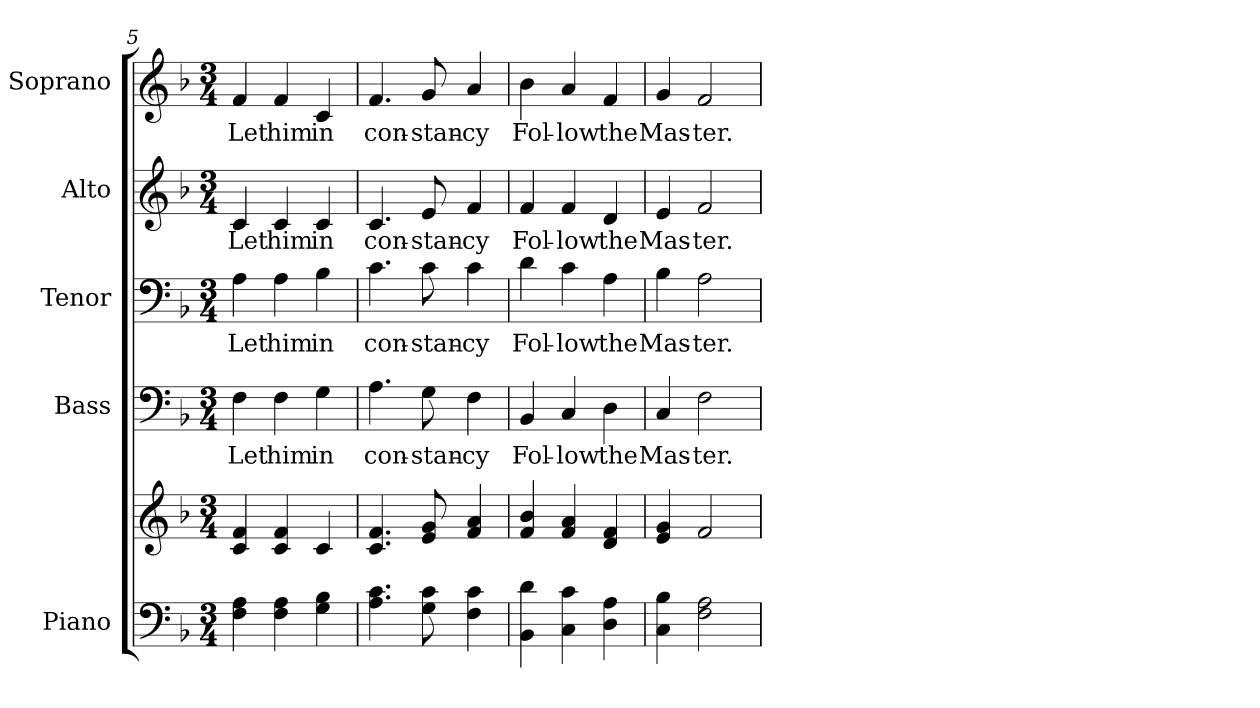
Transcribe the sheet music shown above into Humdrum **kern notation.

**kern	**kern	**kern	**text	**kern	**text	**kern	**text	**kern	**text
*part5	*part5	*part4	*part4	*part3	*part3	*part2	*part2	*part1	*part1
*staff6	*staff5	*staff4	*staff4	*staff3	*staff3	*staff2	*staff2	*staff1	*staff1
*I"Piano	*	*I"Bass	*	*I"Tenor	*	*I"Alto	*	*I"Soprano	*
*I'Pno.	*	*I'B.	*	*I'T.	*	*I'A.	*	*I'S.	*
*clefF4	*clefG2	*clefF4	*	*clefF4	*	*clefG2	*	*clefG2	*
*k[b-]	*k[b-]	*k[b-]	*	*k[b-]	*	*k[b-]	*	*k[b-]	*
*F:	*F:	*F:	*	*F:	*	*F:	*	*F:	*
*M3/4	*M3/4	*M3/4	*	*M3/4	*	*M3/4	*	*M3/4	*
=5	=5	=5	=5	=5	=5	=5	=5	=5	=5
!	!	!	!LO:LY:b:color=#000000	!	!	!	!	!	!
!	!	!	!	!	!LO:LY:b:color=#000000	!	!	!	!
!	!	!	!	!	!	!	!LO:LY:b:color=#000000	!	!
!	!	!	!	!	!	!	!	!	!LO:LY:b:color=#000000
4Fi\ 4Ai	4ci/ 4fi	4Fi\	Let	4Ai\	Let	4ci/	Let	4fi/	Let
!	!	!	!LO:LY:b:color=#000000	!	!	!	!	!	!
!	!	!	!	!	!LO:LY:b:color=#000000	!	!	!	!
!	!	!	!	!	!	!	!LO:LY:b:color=#000000	!	!
!	!	!	!	!	!	!	!	!	!LO:LY:b:color=#000000
4Fi\ 4Ai	4ci/ 4fi	4Fi\	him	4Ai\	him	4ci/	him	4fi/	him
!	!	!	!LO:LY:b:color=#000000	!	!	!	!	!	!
!	!	!	!	!	!LO:LY:b:color=#000000	!	!	!	!
!	!	!	!	!	!	!	!LO:LY:b:color=#000000	!	!
!	!	!	!	!	!	!	!	!	!LO:LY:b:color=#000000
4Gi\ 4B-i	4ci/	4Gi\	in	4B-i\	in	4ci/	in	4ci/	in
=6	=6	=6	=6	=6	=6	=6	=6	=6	=6
!	!	!	!LO:LY:b:color=#000000	!	!	!	!	!	!
!	!	!	!	!	!LO:LY:b:color=#000000	!	!	!	!
!	!	!	!	!	!	!	!LO:LY:b:color=#000000	!	!
!	!	!	!	!	!	!	!	!	!LO:LY:b:color=#000000
4.Ai\ 4.ci	4.ci/ 4.fi	4.Ai\	con-	4.ci\	con-	4.ci/	con-	4.fi/	con-
!	!	!	!LO:LY:b:color=#000000	!	!	!	!	!	!
!	!	!	!	!	!LO:LY:b:color=#000000	!	!	!	!
!	!	!	!	!	!	!	!LO:LY:b:color=#000000	!	!
!	!	!	!	!	!	!	!	!	!LO:LY:b:color=#000000
8Gi\ 8ci	8ei/ 8gi	8Gi\	-stan-	8ci\	-stan-	8ei/	-stan-	8gi/	-stan-
!	!	!	!LO:LY:b:color=#000000	!	!	!	!	!	!
!	!	!	!	!	!LO:LY:b:color=#000000	!	!	!	!
!	!	!	!	!	!	!	!LO:LY:b:color=#000000	!	!
!	!	!	!	!	!	!	!	!	!LO:LY:b:color=#000000
4Fi\ 4ci	4fi/ 4ai	4Fi\	-cy	4ci\	-cy	4fi/	-cy	4ai/	-cy
!!LO:PB:g=z
=7	=7	=7	=7	=7	=7	=7	=7	=7	=7
!	!	!	!LO:LY:b:color=#000000	!	!	!	!	!	!
!	!	!	!	!	!LO:LY:b:color=#000000	!	!	!	!
!	!	!	!	!	!	!	!LO:LY:b:color=#000000	!	!
!	!	!	!	!	!	!	!	!	!LO:LY:b:color=#000000
4BB-i\ 4di	4fi/ 4b-i	4BB-i/	Fol-	4di\	Fol-	4fi/	Fol-	4b-i\	Fol-
!	!	!	!LO:LY:b:color=#000000	!	!	!	!	!	!
!	!	!	!	!	!LO:LY:b:color=#000000	!	!	!	!
!	!	!	!	!	!	!	!LO:LY:b:color=#000000	!	!
!	!	!	!	!	!	!	!	!	!LO:LY:b:color=#000000
4Ci\ 4ci	4fi/ 4ai	4Ci/	-low	4ci\	-low	4fi/	-low	4ai/	-low
!	!	!	!LO:LY:b:color=#000000	!	!	!	!	!	!
!	!	!	!	!	!LO:LY:b:color=#000000	!	!	!	!
!	!	!	!	!	!	!	!LO:LY:b:color=#000000	!	!
!	!	!	!	!	!	!	!	!	!LO:LY:b:color=#000000
4Di\ 4Ai	4di/ 4fi	4Di\	the	4Ai\	the	4di/	the	4fi/	the
=8	=8	=8	=8	=8	=8	=8	=8	=8	=8
!	!	!	!LO:LY:b:color=#000000	!	!	!	!	!	!
!	!	!	!	!	!LO:LY:b:color=#000000	!	!	!	!
!	!	!	!	!	!	!	!LO:LY:b:color=#000000	!	!
!	!	!	!	!	!	!	!	!	!LO:LY:b:color=#000000
4Ci\ 4B-i	4ei/ 4gi	4Ci/	Mas-	4B-i\	Mas-	4ei/	Mas-	4gi/	Mas-
!	!	!	!LO:LY:b:color=#000000	!	!	!	!	!	!
!	!	!	!	!	!LO:LY:b:color=#000000	!	!	!	!
!	!	!	!	!	!	!	!LO:LY:b:color=#000000	!	!
!	!	!	!	!	!	!	!	!	!LO:LY:b:color=#000000
2Fi\ 2Ai	2fi/	2Fi\	-ter.	2Ai\	-ter.	2fi/	-ter.	2fi/	-ter.
=	=	=	=	=	=	=	=	=	=
*-	*-	*-	*-	*-	*-	*-	*-	*-	*-
